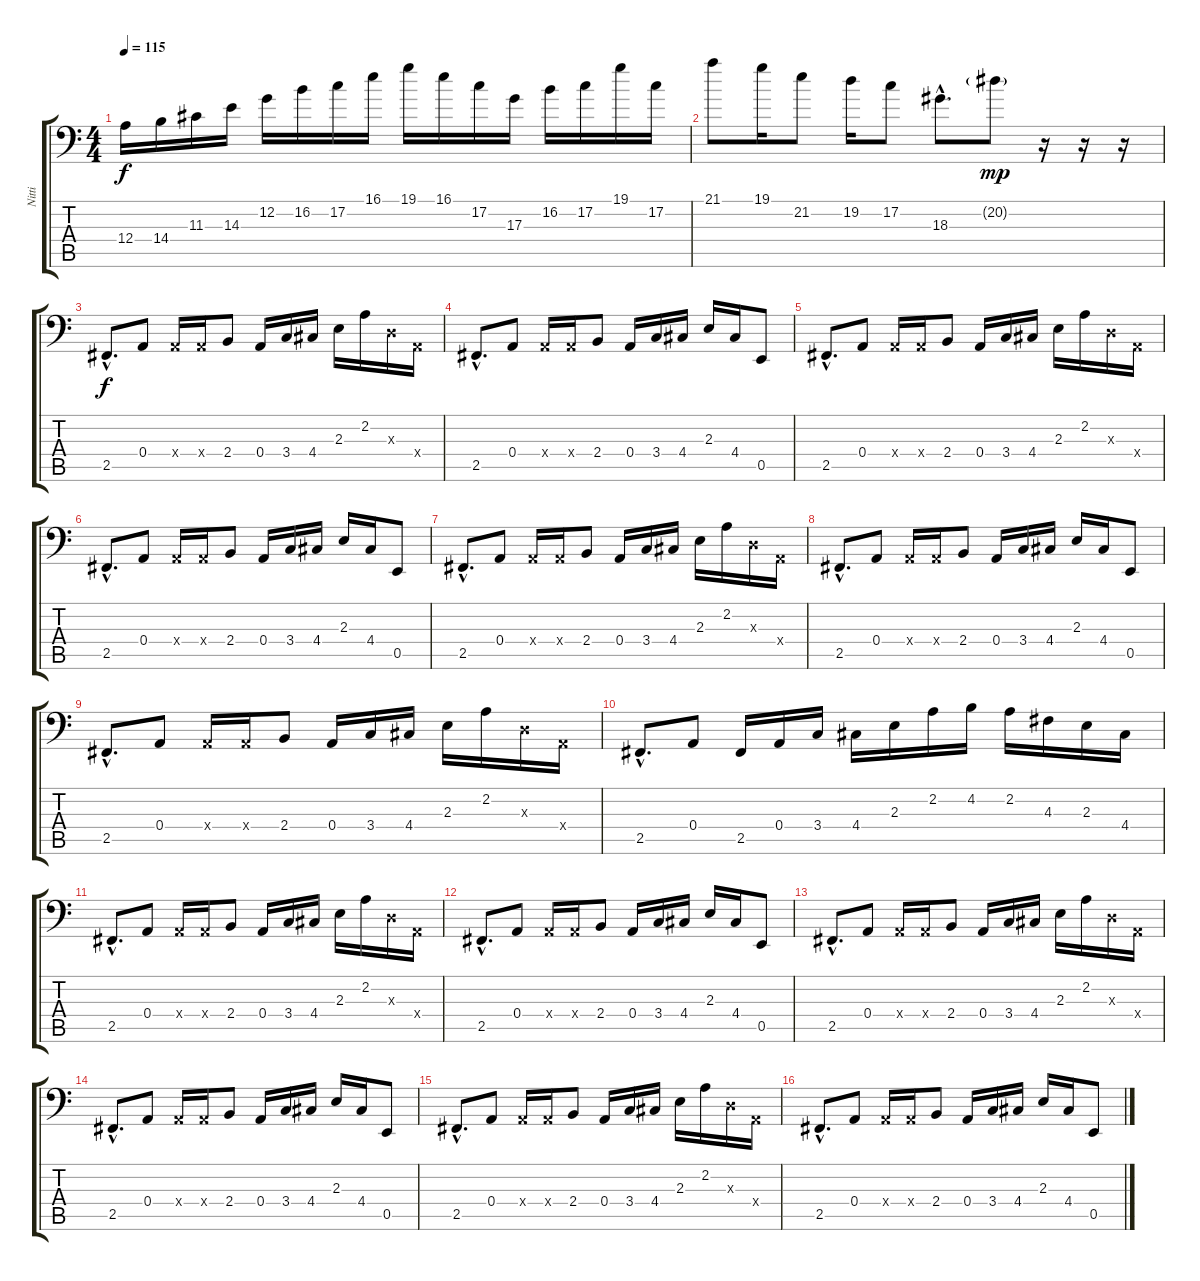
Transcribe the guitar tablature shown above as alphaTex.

\track ("Nitti" "Nitti") {instrument electricbassfinger}
\staff {score tabs}
\tuning (C3 G2 D2 A1 E1 B0) {hide}
\ts (4 4)
\tempo 115
\clef f4
\ks c
12.4.16{dy f} 14.4.16 11.3.16 14.3.16 12.2.16 16.2.16 17.2.16 16.1.16 19.1.16 16.1.16 17.2.16 17.3.16 16.2.16 17.2.16 19.1.16 17.2.16 |
21.1.8 19.1.16 21.2.8 19.2.16 17.2.8 18.3{hac}.8{d} 20.2{g}.8{dy mp} r.16 r.16 r.16 |
\section ("" "")
2.5{hac}.8{d dy f} 0.4.8 0.4{x}.16 0.4{x}.16 2.4.8 0.4.16 3.4.16 4.4.16 2.3.16 2.2.16 0.3{x}.16 0.4{x}.16 |
2.5{hac}.8{d} 0.4.8 0.4{x}.16 0.4{x}.16 2.4.8 0.4.16 3.4.16 4.4.16 2.3.16 4.4.16 0.5.8 |
2.5{hac}.8{d} 0.4.8 0.4{x}.16 0.4{x}.16 2.4.8 0.4.16 3.4.16 4.4.16 2.3.16 2.2.16 0.3{x}.16 0.4{x}.16 |
2.5{hac}.8{d} 0.4.8 0.4{x}.16 0.4{x}.16 2.4.8 0.4.16 3.4.16 4.4.16 2.3.16 4.4.16 0.5.8 |
2.5{hac}.8{d} 0.4.8 0.4{x}.16 0.4{x}.16 2.4.8 0.4.16 3.4.16 4.4.16 2.3.16 2.2.16 0.3{x}.16 0.4{x}.16 |
2.5{hac}.8{d} 0.4.8 0.4{x}.16 0.4{x}.16 2.4.8 0.4.16 3.4.16 4.4.16 2.3.16 4.4.16 0.5.8 |
2.5{hac}.8{d} 0.4.8 0.4{x}.16 0.4{x}.16 2.4.8 0.4.16 3.4.16 4.4.16 2.3.16 2.2.16 0.3{x}.16 0.4{x}.16 |
2.5{hac}.8{d} 0.4.8 2.5.16 0.4.16 3.4.16 4.4.16 2.3.16 2.2.16 4.2.16 2.2.16 4.3.16 2.3.16 4.4.16 |
2.5{hac}.8{d} 0.4.8 0.4{x}.16 0.4{x}.16 2.4.8 0.4.16 3.4.16 4.4.16 2.3.16 2.2.16 0.3{x}.16 0.4{x}.16 |
2.5{hac}.8{d} 0.4.8 0.4{x}.16 0.4{x}.16 2.4.8 0.4.16 3.4.16 4.4.16 2.3.16 4.4.16 0.5.8 |
2.5{hac}.8{d} 0.4.8 0.4{x}.16 0.4{x}.16 2.4.8 0.4.16 3.4.16 4.4.16 2.3.16 2.2.16 0.3{x}.16 0.4{x}.16 |
2.5{hac}.8{d} 0.4.8 0.4{x}.16 0.4{x}.16 2.4.8 0.4.16 3.4.16 4.4.16 2.3.16 4.4.16 0.5.8 |
2.5{hac}.8{d} 0.4.8 0.4{x}.16 0.4{x}.16 2.4.8 0.4.16 3.4.16 4.4.16 2.3.16 2.2.16 0.3{x}.16 0.4{x}.16 |
2.5{hac}.8{d} 0.4.8 0.4{x}.16 0.4{x}.16 2.4.8 0.4.16 3.4.16 4.4.16 2.3.16 4.4.16 0.5.8
